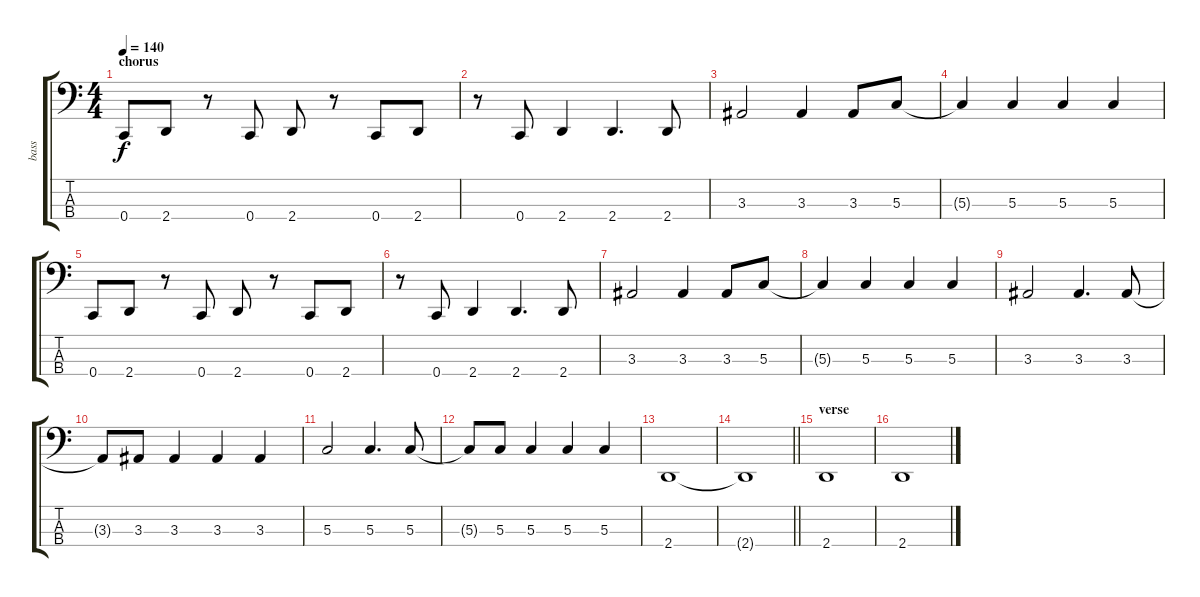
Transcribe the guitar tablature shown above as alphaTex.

\track ("bass" "bass") {instrument electricbassfinger}
\staff {score tabs}
\tuning (F2 C2 G1 C1) {hide}
\ts (4 4)
\section ("" "chorus")
\tempo 140
\clef f4
\ks c
0.4.8{dy f} 2.4.8 r.8 0.4.8 2.4.8 r.8 0.4.8 2.4.8 |
r.8 0.4.8 2.4.4 2.4.4{d} 2.4.8 |
3.3.2 3.3.4 3.3.8 5.3.8 |
5.3{t}.4 5.3.4 5.3.4 5.3.4 |
0.4.8 2.4.8 r.8 0.4.8 2.4.8 r.8 0.4.8 2.4.8 |
r.8 0.4.8 2.4.4 2.4.4{d} 2.4.8 |
3.3.2 3.3.4 3.3.8 5.3.8 |
5.3{t}.4 5.3.4 5.3.4 5.3.4 |
3.3.2 3.3.4{d} 3.3.8 |
3.3{t}.8 3.3.8 3.3.4 3.3.4 3.3.4 |
5.3.2 5.3.4{d} 5.3.8 |
5.3{t}.8 5.3.8 5.3.4 5.3.4 5.3.4 |
2.4.1 |
\barLineRight lightlight
2.4{t}.1 |
\section ("" "verse")
2.4.1 |
2.4.1
